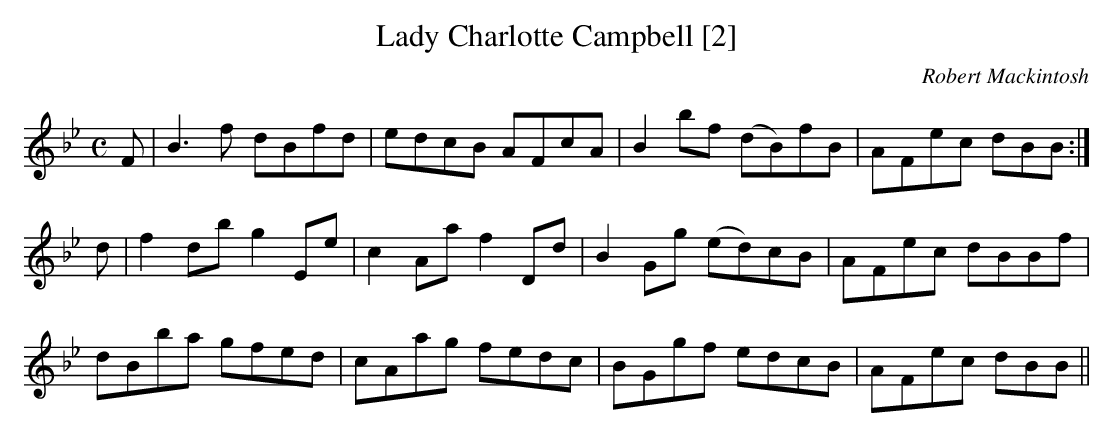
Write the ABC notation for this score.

X:1
T:Lady Charlotte Campbell [2]
C:Robert Mackintosh
M:C
L:1/8
K:Bb
F|B3f- dBfd|edcB AFcA|B2 bf (dB)fB|AFec dBB:|
d|f2 db g2 Ee|c2 Aa f2 Dd|B2 Gg (ed)cB|AFec dBBf|
dBba gfed|cAag fedc|BGgf edcB|AFec dBB||
